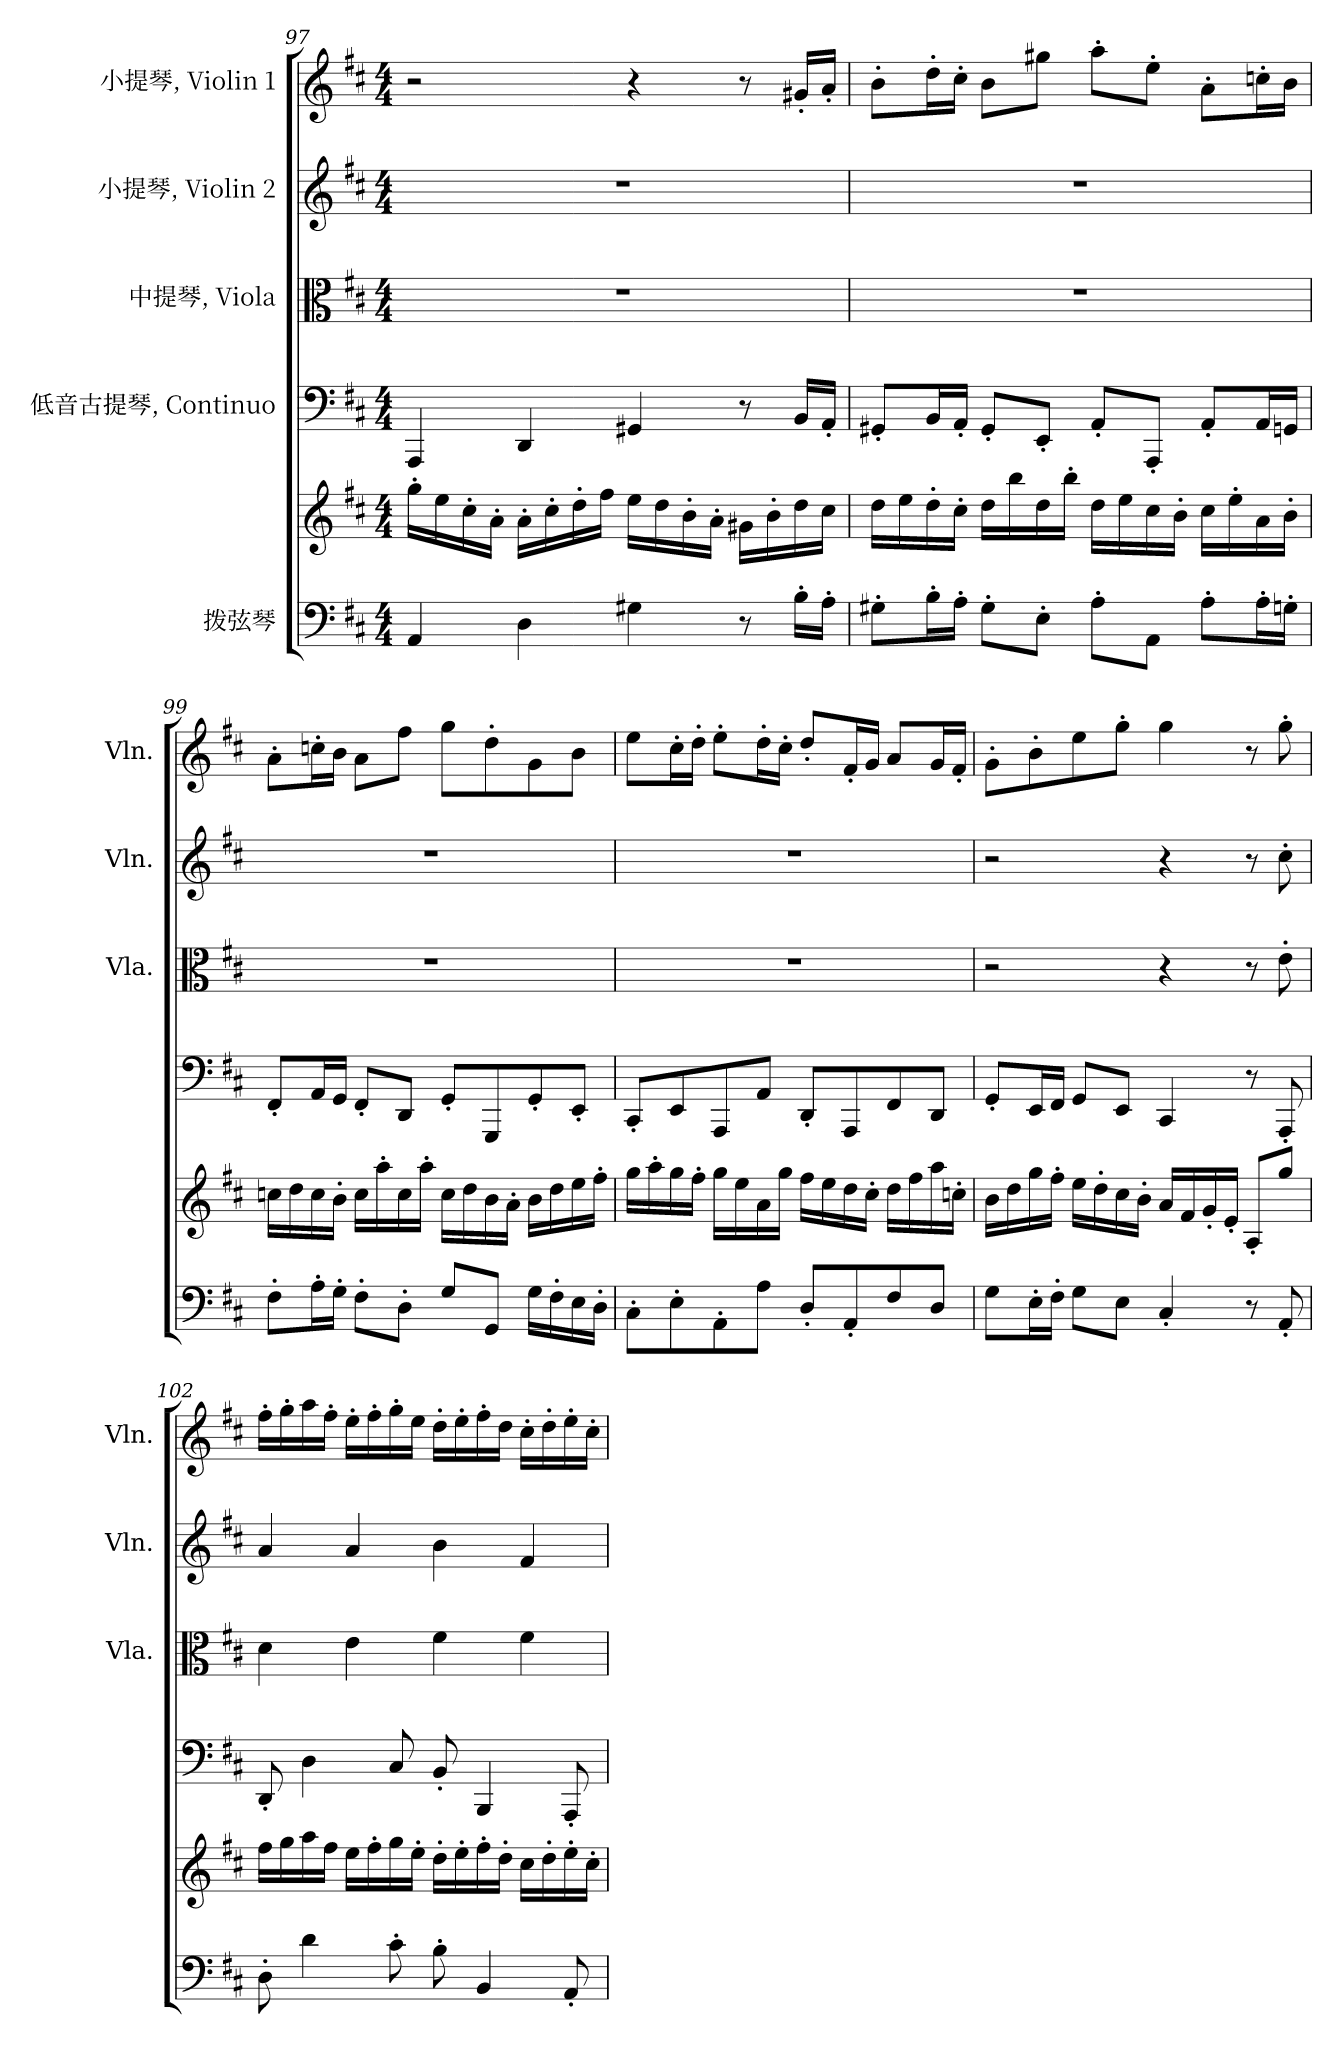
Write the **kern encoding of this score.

**kern	**kern	**kern	**kern	**kern	**kern
*part5	*part5	*part4	*part3	*part2	*part1
*staff6	*staff5	*staff4	*staff3	*staff2	*staff1
*I"拨弦琴	*	*I"低音古提琴, Continuo	*I"中提琴, Viola	*I"小提琴, Violin 2	*I"小提琴, Violin 1
*	*	*	*I'Vla.	*I'Vln.	*I'Vln.
*clefF4	*clefG2	*clefF4	*clefC3	*clefG2	*clefG2
*k[f#c#]	*k[f#c#]	*k[f#c#]	*k[f#c#]	*k[f#c#]	*k[f#c#]
*M4/4	*M4/4	*M4/4	*M4/4	*M4/4	*M4/4
=97	=97	=97	=97	=97	=97
4AA/	16gg'\LL	4AAA/	1r	1r	2r
.	16ee\	.	.	.	.
.	16cc#'\	.	.	.	.
.	16a'\JJ	.	.	.	.
4D\	16a'\LL	4DD/	.	.	.
.	16cc#'\	.	.	.	.
.	16dd'\	.	.	.	.
.	16ff#\JJ	.	.	.	.
4G#X\	16ee\LL	4GG#X/	.	.	4r
.	16dd\	.	.	.	.
.	16b'\	.	.	.	.
.	16a'\JJ	.	.	.	.
8r	16g#X\LL	8r	.	.	8r
.	16b'\	.	.	.	.
16B'\LL	16dd\	16BB/LL	.	.	16g#X'/LL
16A'\JJ	16cc#\JJ	16AA'/JJ	.	.	16a'/JJ
!!LO:LB:g=z
=98	=98	=98	=98	=98	=98
8G#X'\L	16dd\LL	8GG#X'/L	1r	1r	8b'\L
.	16ee\	.	.	.	.
16B'\L	16dd'\	16BB/L	.	.	16dd'\L
16A'\JJ	16cc#'\JJ	16AA'/JJ	.	.	16cc#'\JJ
8G#'\L	16dd\LL	8GG#'/L	.	.	8b\L
.	16bb\	.	.	.	.
8E'\J	16dd\	8EE'/J	.	.	8gg#X\J
.	16bb'\JJ	.	.	.	.
8A'\L	16dd\LL	8AA'/L	.	.	8aa'\L
.	16ee\	.	.	.	.
8AA\J	16cc#\	8AAA'/J	.	.	8ee'\J
.	16b'\JJ	.	.	.	.
8A'\L	16cc#\LL	8AA'/L	.	.	8a'\L
.	16ee'\	.	.	.	.
16A'\L	16a\	16AA/L	.	.	16ccn'\L
16Gn'\JJ	16b'\JJ	16GGn/JJ	.	.	16b\JJ
=99	=99	=99	=99	=99	=99
8F#'\L	16ccn\LL	8FF#'/L	1r	1r	8a'\L
.	16dd\	.	.	.	.
16A'\L	16cc\	16AA/L	.	.	16ccn'\L
16G'\JJ	16b'\JJ	16GG/JJ	.	.	16b\JJ
8F#'\L	16cc\LL	8FF#'/L	.	.	8a\L
.	16aa'\	.	.	.	.
8D'\J	16cc\	8DD/J	.	.	8ff#\J
.	16aa'\JJ	.	.	.	.
8G/L	16cc\LL	8GG'/L	.	.	8gg\L
.	16dd\	.	.	.	.
8GG/J	16b\	8GGG/	.	.	8dd'\
.	16a'\JJ	.	.	.	.
16G\LL	16b\LL	8GG'/	.	.	8g\
16F#'\	16dd\	.	.	.	.
16E\	16ee\	8EE'/J	.	.	8b\J
16D'\JJ	16ff#'\JJ	.	.	.	.
!!LO:PB:g=z
=100	=100	=100	=100	=100	=100
8C#'\L	16gg\LL	8CC#'/L	1r	1r	8ee\L
.	16aa'\	.	.	.	.
8E'\	16gg\	8EE/	.	.	16cc#'\L
.	16ff#'\JJ	.	.	.	16dd'\JJ
8AA'\	16gg\LL	8AAA/	.	.	8ee'\L
.	16ee\	.	.	.	.
8A\J	16a\	8AA/J	.	.	16dd'\L
.	16gg\JJ	.	.	.	16cc#'\JJ
8D'/L	16ff#\LL	8DD'/L	.	.	8dd'/L
.	16ee\	.	.	.	.
8AA'/	16dd\	8AAA/	.	.	16f#'/L
.	16cc#'\JJ	.	.	.	16g/JJ
8F#/	16dd\LL	8FF#/	.	.	8a/L
.	16ff#\	.	.	.	.
8D/J	16aa\	8DD/J	.	.	16g/L
.	16ccn'\JJ	.	.	.	16f#'/JJ
=101	=101	=101	=101	=101	=101
8G\L	16b\LL	8GG'/L	2r	2r	8g'\L
.	16dd\	.	.	.	.
16E'\L	16gg\	16EE/L	.	.	8b'\
16F#'\JJ	16ff#'\JJ	16FF#/JJ	.	.	.
8G\L	16ee\LL	8GG/L	.	.	8ee\
.	16dd'\	.	.	.	.
8E\J	16cc#\	8EE/J	.	.	8gg'\J
.	16b'\JJ	.	.	.	.
4C#'/	16a/LL	4CC#/	4r	4r	4gg\
.	16f#/	.	.	.	.
.	16g'/	.	.	.	.
.	16e'/JJ	.	.	.	.
8r	8A'/L	8r	8r	8r	8r
8AA'/	8gg/J	8AAA'/	8e'\	8cc#'\	8gg'\
!!LO:LB:g=z
=102	=102	=102	=102	=102	=102
8D'\	16ff#\LL	8DD'/	4d\	4a/	16ff#'\LL
.	16gg\	.	.	.	16gg'\
4d\	16aa\	4D\	.	.	16aa\
.	16ff#\JJ	.	.	.	16ff#'\JJ
.	16ee\LL	.	4e\	4a/	16ee'\LL
.	16ff#'\	.	.	.	16ff#'\
8c#'\	16gg\	8C#/	.	.	16gg'\
.	16ee'\JJ	.	.	.	16ee\JJ
8B'\	16dd'\LL	8BB'/	4f#\	4b\	16dd'\LL
.	16ee'\	.	.	.	16ee'\
4BB/	16ff#'\	4BBB/	.	.	16ff#'\
.	16dd'\JJ	.	.	.	16dd\JJ
.	16cc#\LL	.	4f#\	4f#/	16cc#'\LL
.	16dd'\	.	.	.	16dd'\
8AA'/	16ee'\	8AAA'/	.	.	16ee'\
.	16cc#'\JJ	.	.	.	16cc#'\JJ
=	=	=	=	=	=
*-	*-	*-	*-	*-	*-
